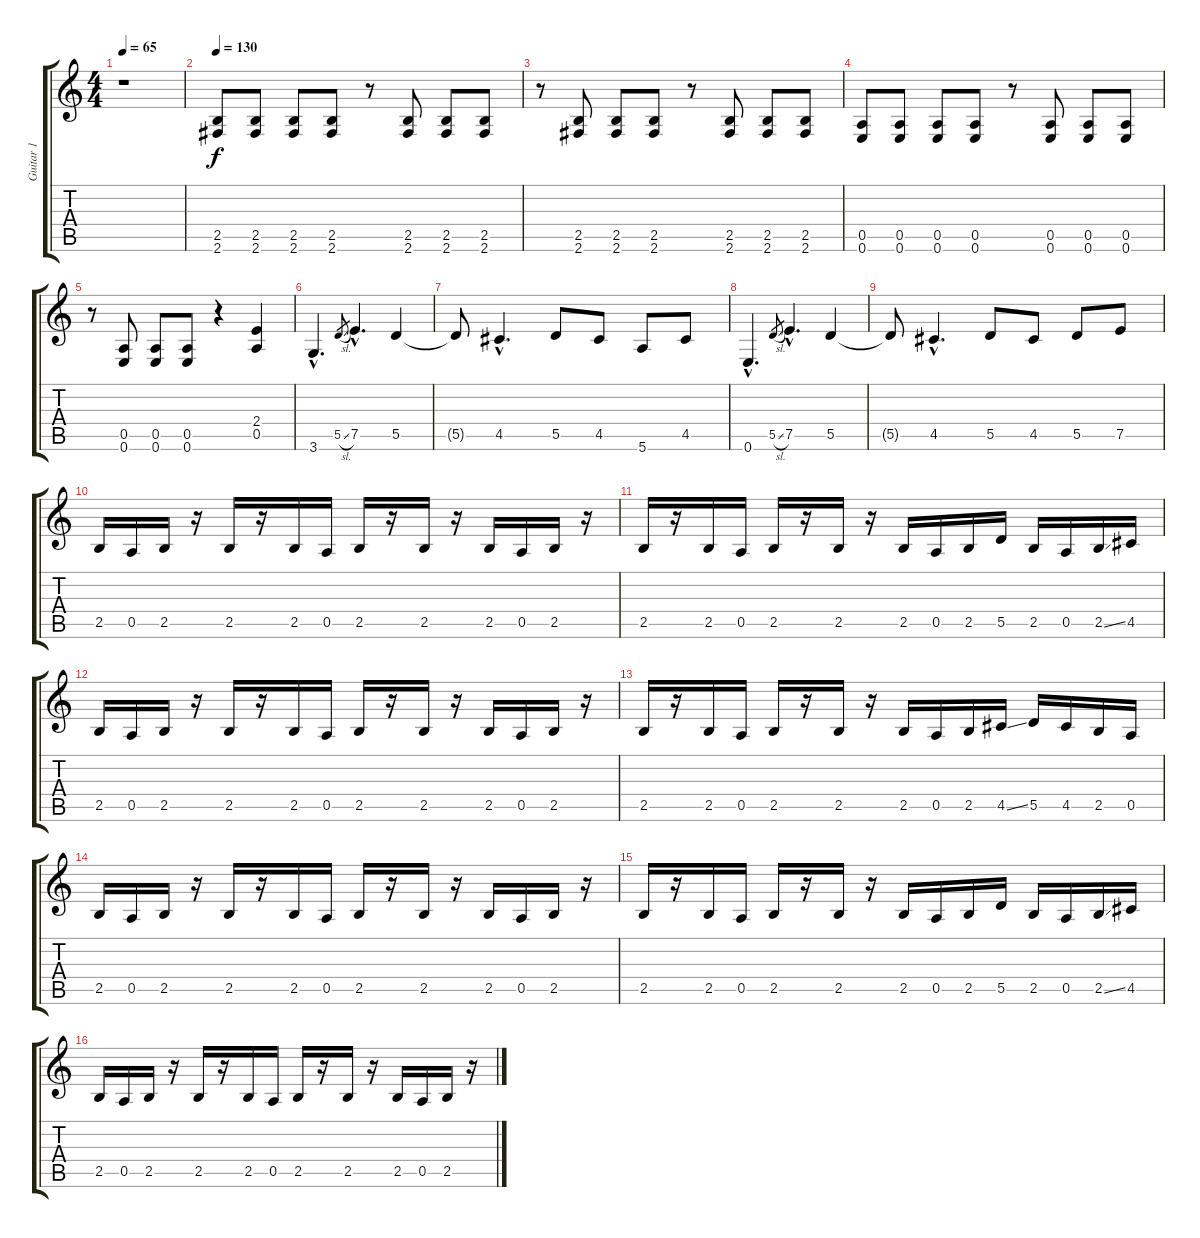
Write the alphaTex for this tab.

\track ("Guitar 1" "Guitar 1") {instrument overdrivenguitar}
\staff {score tabs}
\tuning (E4 B3 G3 D3 A2 E2) {hide}
\ts (4 4)
\tempo 65
\clef g2
\ks c
r.1{dy f} |
\tempo 130
(2.5 2.6).8 (2.5 2.6).8 (2.5 2.6).8 (2.5 2.6).8 r.8 (2.5 2.6).8 (2.5 2.6).8 (2.5 2.6).8 |
r.8 (2.5 2.6).8 (2.5 2.6).8 (2.5 2.6).8 r.8 (2.5 2.6).8 (2.5 2.6).8 (2.5 2.6).8 |
(0.5 0.6).8 (0.5 0.6).8 (0.5 0.6).8 (0.5 0.6).8 r.8 (0.5 0.6).8 (0.5 0.6).8 (0.5 0.6).8 |
r.8 (0.5 0.6).8 (0.5 0.6).8 (0.5 0.6).8 r.4 (2.4 0.5).4 |
3.6{hac}.4{d} 5.5{sl}.8{gr} 7.5{hac}.4{d} 5.5.4 |
5.5{t}.8 4.5{hac}.4{d} 5.5.8 4.5.8 5.6.8 4.5.8 |
0.6{hac}.4{d} 5.5{sl}.8{gr} 7.5{hac}.4{d} 5.5.4 |
5.5{t}.8 4.5{hac}.4{d} 5.5.8 4.5.8 5.5.8 7.5.8 |
2.5.16 0.5.16 2.5.16 r.16 2.5.16 r.16 2.5.16 0.5.16 2.5.16 r.16 2.5.16 r.16 2.5.16 0.5.16 2.5.16 r.16 |
2.5.16 r.16 2.5.16 0.5.16 2.5.16 r.16 2.5.16 r.16 2.5.16 0.5.16 2.5.16 5.5.16 2.5.16 0.5.16 2.5{ss}.16 4.5.16 |
2.5.16 0.5.16 2.5.16 r.16 2.5.16 r.16 2.5.16 0.5.16 2.5.16 r.16 2.5.16 r.16 2.5.16 0.5.16 2.5.16 r.16 |
2.5.16 r.16 2.5.16 0.5.16 2.5.16 r.16 2.5.16 r.16 2.5.16 0.5.16 2.5.16 4.5{ss}.16 5.5.16 4.5.16 2.5.16 0.5.16 |
2.5.16 0.5.16 2.5.16 r.16 2.5.16 r.16 2.5.16 0.5.16 2.5.16 r.16 2.5.16 r.16 2.5.16 0.5.16 2.5.16 r.16 |
2.5.16 r.16 2.5.16 0.5.16 2.5.16 r.16 2.5.16 r.16 2.5.16 0.5.16 2.5.16 5.5.16 2.5.16 0.5.16 2.5{ss}.16 4.5.16 |
2.5.16 0.5.16 2.5.16 r.16 2.5.16 r.16 2.5.16 0.5.16 2.5.16 r.16 2.5.16 r.16 2.5.16 0.5.16 2.5.16 r.16
